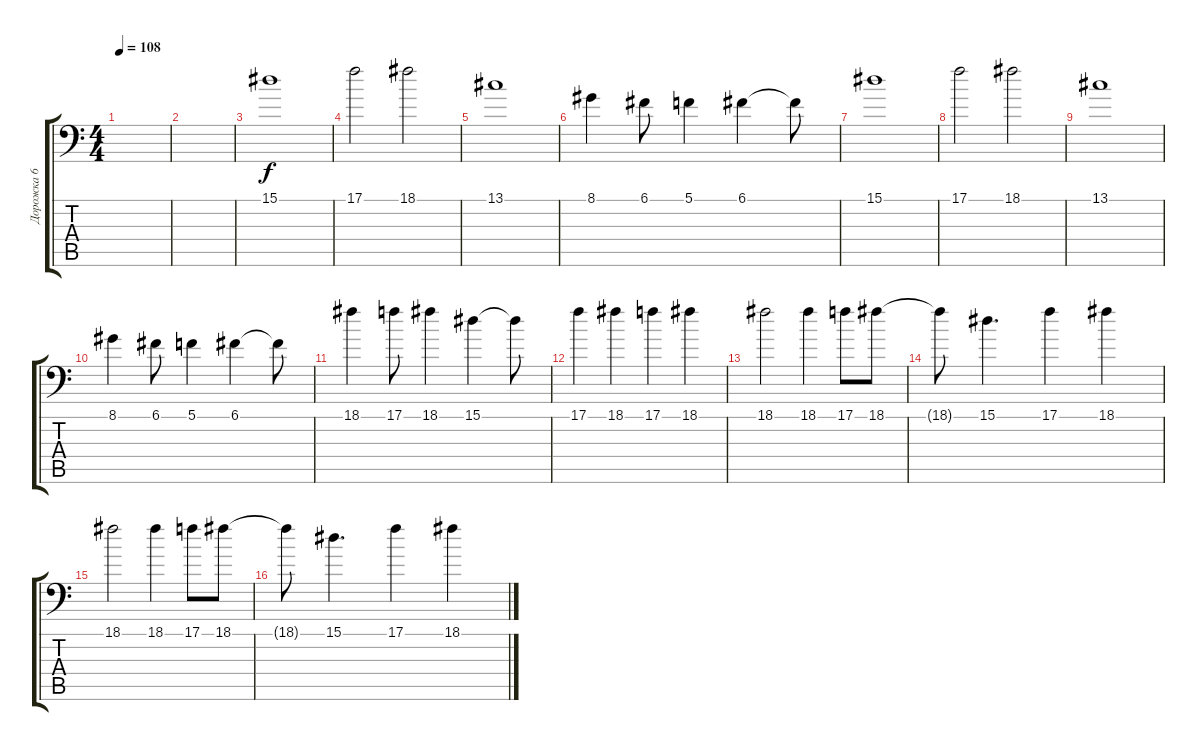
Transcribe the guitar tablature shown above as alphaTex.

\track ("Дорожка 6" "Дорожка 6") {instrument acousticgrandpiano}
\staff {score tabs}
\tuning (C4 G3 Eb3 Bb2 F2 Bb1) {hide}
\ts (4 4)
\tempo 108
\clef f4
\ks c
|
|
15.1.1 |
17.1.2 18.1.2 |
13.1.1 |
8.1.4 6.1.8 5.1.4 6.1.4 6.1{t}.8 |
15.1.1 |
17.1.2 18.1.2 |
13.1.1 |
8.1.4 6.1.8 5.1.4 6.1.4 6.1{t}.8 |
18.1.4 17.1.8 18.1.4 15.1.4 15.1{t}.8 |
17.1.4 18.1.4 17.1.4 18.1.4 |
18.1.2 18.1.4 17.1.8 18.1.8 |
18.1{t}.8 15.1.4{d} 17.1.4 18.1.4 |
18.1.2 18.1.4 17.1.8 18.1.8 |
18.1{t}.8 15.1.4{d} 17.1.4 18.1.4
